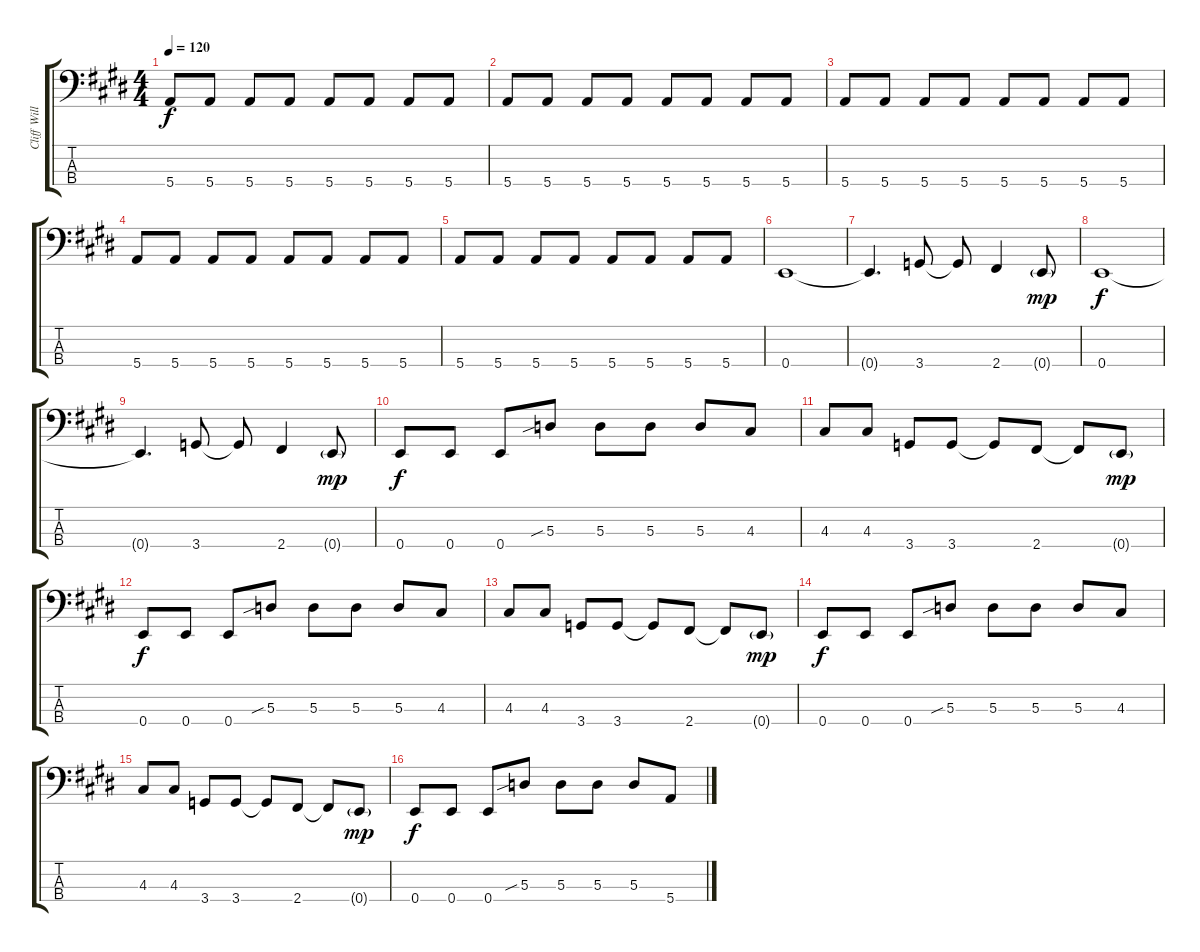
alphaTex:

\track ("Cliff Williams (Bass)" "Cliff Will") {instrument electricbasspick}
\staff {score tabs}
\tuning (G2 D2 A1 E1) {hide}
\ts (4 4)
\tempo 120
\clef f4
\ks e
5.4.8{dy f} 5.4.8 5.4.8 5.4.8 5.4.8 5.4.8 5.4.8 5.4.8 |
5.4.8 5.4.8 5.4.8 5.4.8 5.4.8 5.4.8 5.4.8 5.4.8 |
5.4.8 5.4.8 5.4.8 5.4.8 5.4.8 5.4.8 5.4.8 5.4.8 |
5.4.8 5.4.8 5.4.8 5.4.8 5.4.8 5.4.8 5.4.8 5.4.8 |
5.4.8 5.4.8 5.4.8 5.4.8 5.4.8 5.4.8 5.4.8 5.4.8 |
0.4.1 |
0.4{t}.4{d} 3.4.8 3.4{t}.8 2.4.4 0.4{g}.8{dy mp} |
0.4.1{dy f} |
0.4{t}.4{d} 3.4.8 3.4{t}.8 2.4.4 0.4{g}.8{dy mp} |
0.4.8{dy f} 0.4.8 0.4.8 5.3{sib}.8 5.3.8 5.3.8 5.3.8 4.3.8 |
4.3.8 4.3.8 3.4.8 3.4.8 3.4{t}.8 2.4.8 2.4{t}.8 0.4{g}.8{dy mp} |
0.4.8{dy f} 0.4.8 0.4.8 5.3{sib}.8 5.3.8 5.3.8 5.3.8 4.3.8 |
4.3.8 4.3.8 3.4.8 3.4.8 3.4{t}.8 2.4.8 2.4{t}.8 0.4{g}.8{dy mp} |
0.4.8{dy f} 0.4.8 0.4.8 5.3{sib}.8 5.3.8 5.3.8 5.3.8 4.3.8 |
4.3.8 4.3.8 3.4.8 3.4.8 3.4{t}.8 2.4.8 2.4{t}.8 0.4{g}.8{dy mp} |
0.4.8{dy f} 0.4.8 0.4.8 5.3{sib}.8 5.3.8 5.3.8 5.3.8 5.4.8
